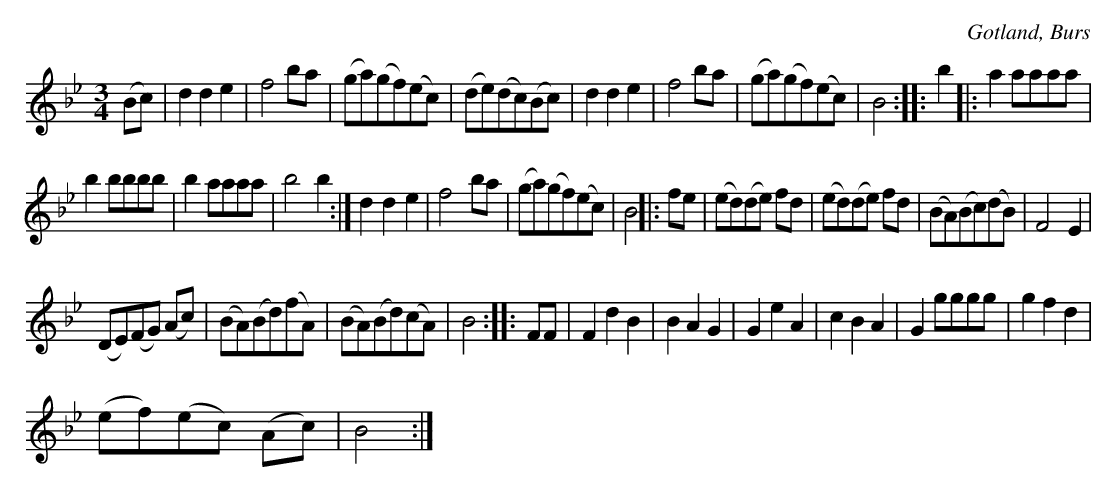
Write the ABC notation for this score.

X:1
T:
O:Gotland, Burs
M:3/4
L:1/8
K:Bb
(Bc)|d2 d2 e2|f4 ba|(ga)(gf)(ec)|(de)(dc)(Bc)|d2 d2 e2|f4 ba|(ga)(gf)(ec)|B4:: b2|:a2 aaaa|
b2 bbbb|b2 aaaa|b4 b2:|d2 d2 e2|f4 ba|(ga)(gf)(ec)|B4|:fe|(ed)(de) fd|(ed)(de) fd|(BA)(Bc)(dB)|F4 E2|
(DE)(FG) (Ac)|(BA)(Bd)(fA)|(BA)(Bd)(cA)|B4::FF|F2 d2 B2|B2 A2 G2|G2 e2 A2|c2 B2 A2|G2 gggg|g2 f2 d2|
(ef)(ec) (Ac)|B4:|
